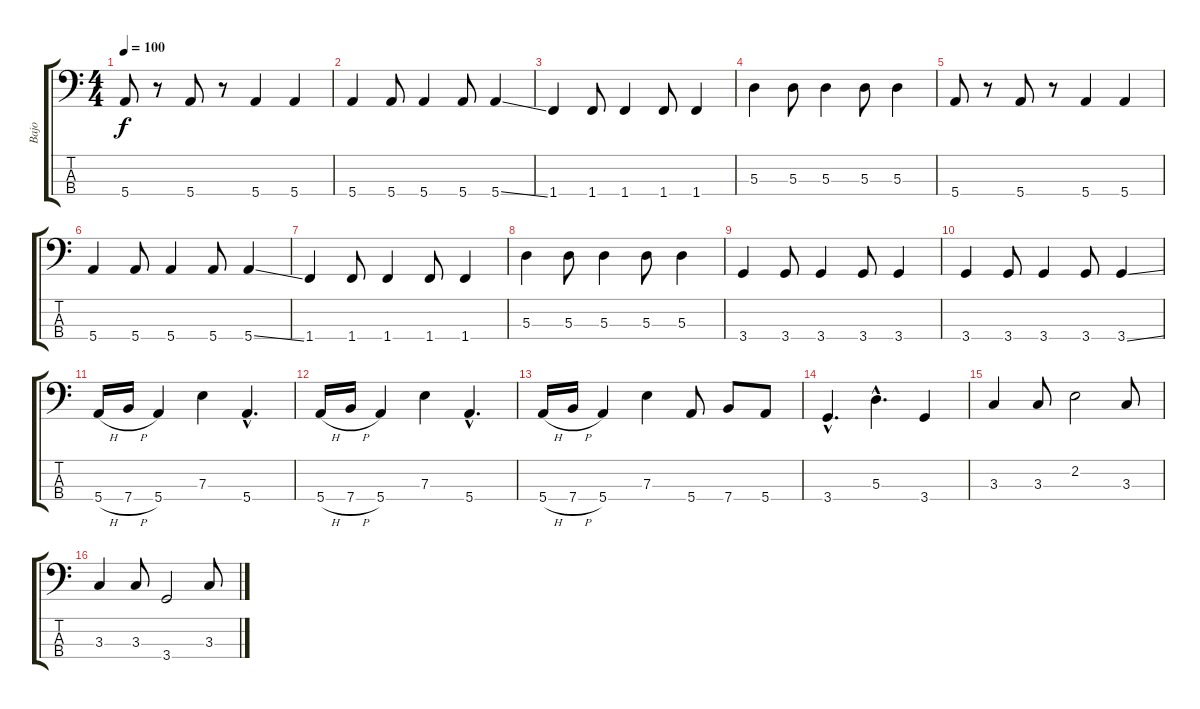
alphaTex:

\track ("Bajo" "Bajo") {instrument electricbassfinger}
\staff {score tabs}
\tuning (G2 D2 A1 E1) {hide}
\ts (4 4)
\tempo 100
\clef f4
\ks c
5.4.8{dy f} r.8 5.4.8 r.8 5.4.4 5.4.4 |
5.4.4 5.4.8 5.4.4 5.4.8 5.4{ss}.4 |
1.4.4 1.4.8 1.4.4 1.4.8 1.4.4 |
5.3.4 5.3.8 5.3.4 5.3.8 5.3.4 |
5.4.8 r.8 5.4.8 r.8 5.4.4 5.4.4 |
5.4.4 5.4.8 5.4.4 5.4.8 5.4{ss}.4 |
1.4.4 1.4.8 1.4.4 1.4.8 1.4.4 |
5.3.4 5.3.8 5.3.4 5.3.8 5.3.4 |
3.4.4 3.4.8 3.4.4 3.4.8 3.4.4 |
3.4.4 3.4.8 3.4.4 3.4.8 3.4{ss}.4 |
5.4{h}.16 7.4{h}.16 5.4.4 7.3.4 5.4{hac}.4{d} |
5.4{h}.16 7.4{h}.16 5.4.4 7.3.4 5.4{hac}.4{d} |
5.4{h}.16 7.4{h}.16 5.4.4 7.3.4 5.4.8 7.4.8 5.4.8 |
3.4{hac}.4{d} 5.3{hac}.4{d} 3.4.4 |
3.3.4 3.3.8 2.2.2 3.3.8 |
3.3.4 3.3.8 3.4.2 3.3.8
